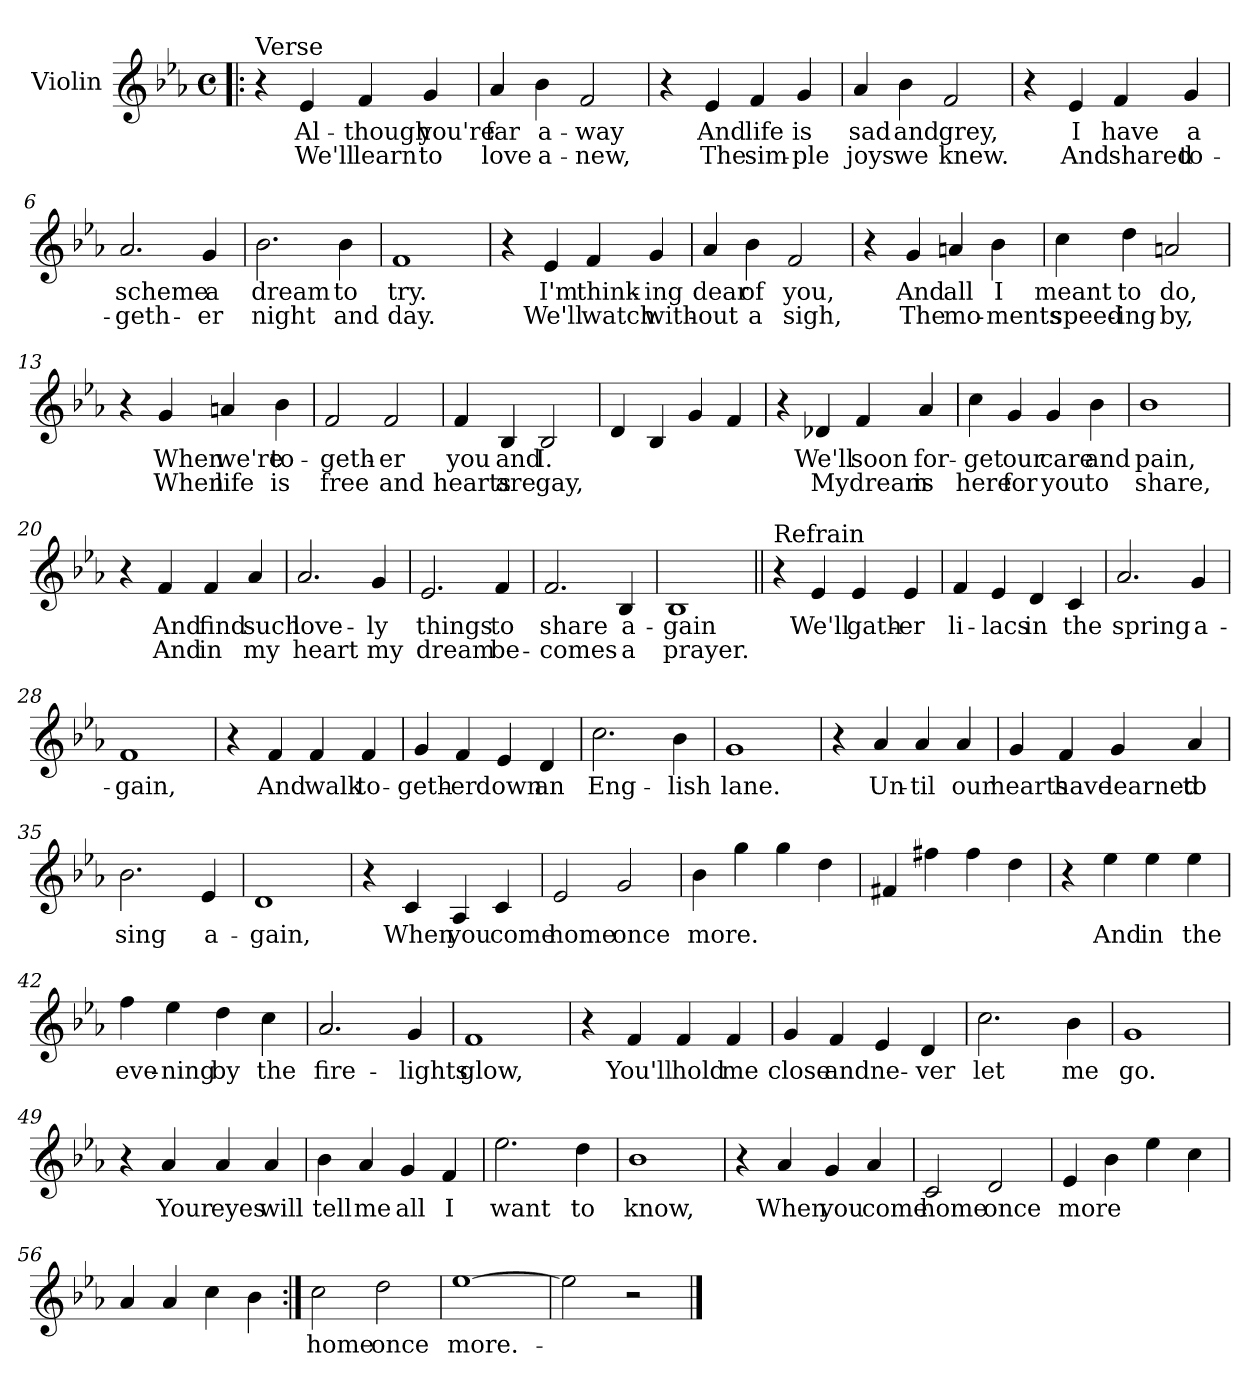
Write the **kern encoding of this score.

**kern	**text	**text
*part1	*part1	*part1
*staff1	*staff1	*staff1
*I"Violin	*	*
*I'Vln	*	*
*clefG2	*	*
*k[b-e-a-]	*	*
*E-:	*	*
*M4/4	*	*
*met(c)	*	*
=1!|:	=1!|:	=1!|:
!LO:TX:a:t=Verse	!	!
4r	.	.
4e-/	Al-	We'll
4f/	-though	learn
4g/	you're	to
=2	=2	=2
4a-/	far	love
4b-\	a-	a-
2f/	-way	-new,
=3	=3	=3
4r	.	.
4e-/	And	The
4f/	life	sim-
4g/	is	-ple
=4	=4	=4
4a-/	sad	joys
4b-\	and	we
2f/	grey,	knew.
!!LO:LB:g=z
=5	=5	=5
4r	.	.
4e-/	I	And
4f/	have	shared
4g/	a	to-
=6	=6	=6
2.a-/	scheme	-geth-
4g/	a	-er
=7	=7	=7
2.b-\	dream	night
4b-\	to	and
=8	=8	=8
1f	try.	day.
!!LO:LB:g=z
=9	=9	=9
4r	.	.
4e-/	I'm	We'll
4f/	think-	watch
4g/	-ing	with-
=10	=10	=10
4a-/	dear	-out
4b-\	of	a
2f/	you,	sigh,
=11	=11	=11
4r	.	.
4g/	And	The
4an/	all	mo-
4b-\	I	-ments
=12	=12	=12
4cc\	meant	speed-
4dd\	to	-ing
2an/	do,	by,
!!LO:LB:g=z
=13	=13	=13
4r	.	.
4g/	When	When
4an/	we're	life
4b-\	to-	is
=14	=14	=14
2f/	-geth-	free
2f/	-er	and
=15	=15	=15
4f/	you	hearts
4B-/	and	are
2B-/	I.	gay,
=16	=16	=16
4d/	.	.
4B-/	.	.
4g/	.	.
4f/	.	.
!!LO:LB:g=z
=17	=17	=17
4r	.	.
4d-X/	We'll	My
4f/	soon	dream
4a-/	for-	is
=18	=18	=18
4cc\	-get	here
4g/	our	for
4g/	care	you
4b-\	and	to
=19	=19	=19
1b-	pain,	share,
=20	=20	=20
4r	.	.
4f/	And	And
4f/	find	in
4a-/	such	my
!!LO:LB:g=z
=21	=21	=21
2.a-/	love-	heart
4g/	-ly	my
=22	=22	=22
2.e-/	things	dream
4f/	to	be-
=23	=23	=23
2.f/	share	-comes
4B-/	a-	a
=24	=24	=24
1B-	-gain	prayer.
=25||	=25||	=25||
!LO:TX:a:t=Refrain	!	!
4r	.	.
4e-/	We'll	.
4e-/	gath-	.
4e-/	-er	.
=26	=26	=26
4f/	li-	.
4e-/	-lacs	.
4d/	in	.
4c/	the	.
=27	=27	=27
2.a-/	spring	.
4g/	a-	.
!!LO:LB:g=z
=28	=28	=28
1f	-gain,	.
=29	=29	=29
4r	.	.
4f/	And	.
4f/	walk	.
4f/	to-	.
=30	=30	=30
4g/	-geth-	.
4f/	-er	.
4e-/	down	.
4d/	an	.
=31	=31	=31
2.cc\	Eng-	.
4b-\	-lish	.
!!LO:PB:g=z
=32	=32	=32
1g	lane.	.
=33	=33	=33
4r	.	.
4a-/	Un-	.
4a-/	-til	.
4a-/	our	.
=34	=34	=34
4g/	hearts	.
4f/	have	.
4g/	learned	.
4a-/	to	.
=35	=35	=35
2.b-\	sing	.
4e-/	a-	.
=36	=36	=36
1d	-gain,	.
=37	=37	=37
4r	.	.
4c/	When	.
4A-/	you	.
4c/	come	.
=38	=38	=38
2e-/	home	.
2g/	once	.
=39	=39	=39
4b-\	more.	.
4gg\	.	.
4gg\	.	.
4dd\	.	.
!!LO:LB:g=z
=40	=40	=40
4f#X/	.	.
4ff#X\	.	.
4ff#\	.	.
4dd\	.	.
=41	=41	=41
4r	.	.
4ee-\	And	.
4ee-\	in	.
4ee-\	the	.
=42	=42	=42
4ff\	eve-	.
4ee-\	-ning	.
4dd\	by	.
4cc\	the	.
=43	=43	=43
2.a-/	fire-	.
4g/	-lights	.
=44	=44	=44
1f	glow,	.
!!LO:LB:g=z
=45	=45	=45
4r	.	.
4f/	You'll	.
4f/	hold	.
4f/	me	.
=46	=46	=46
4g/	close	.
4f/	and	.
4e-/	ne-	.
4d/	-ver	.
=47	=47	=47
2.cc\	let	.
4b-\	me	.
=48	=48	=48
1g	go.	.
=49	=49	=49
4r	.	.
4a-/	Your	.
4a-/	eyes	.
4a-/	will	.
=50	=50	=50
4b-\	tell	.
4a-/	me	.
4g/	all	.
4f/	I	.
=51	=51	=51
2.ee-\	want	.
4dd\	to	.
!!LO:LB:g=z
=52	=52	=52
1b-	know,	.
=53	=53	=53
4r	.	.
4a-/	When	.
4g/	you	.
4a-/	come	.
=54	=54	=54
2c/	home	.
2d/	once	.
=55	=55	=55
4e-/	more	.
4b-\	.	.
4ee-\	.	.
4cc\	.	.
=56	=56	=56
4a-/	.	.
4a-/	.	.
4cc\	.	.
4b-\	.	.
=57:|!	=57:|!	=57:|!
2cc\	home	.
2dd\	once	.
=58	=58	=58
[1ee-	more.-	.
=59	=59	=59
2ee-\]	.	.
2r	.	.
==	==	==
*-	*-	*-
